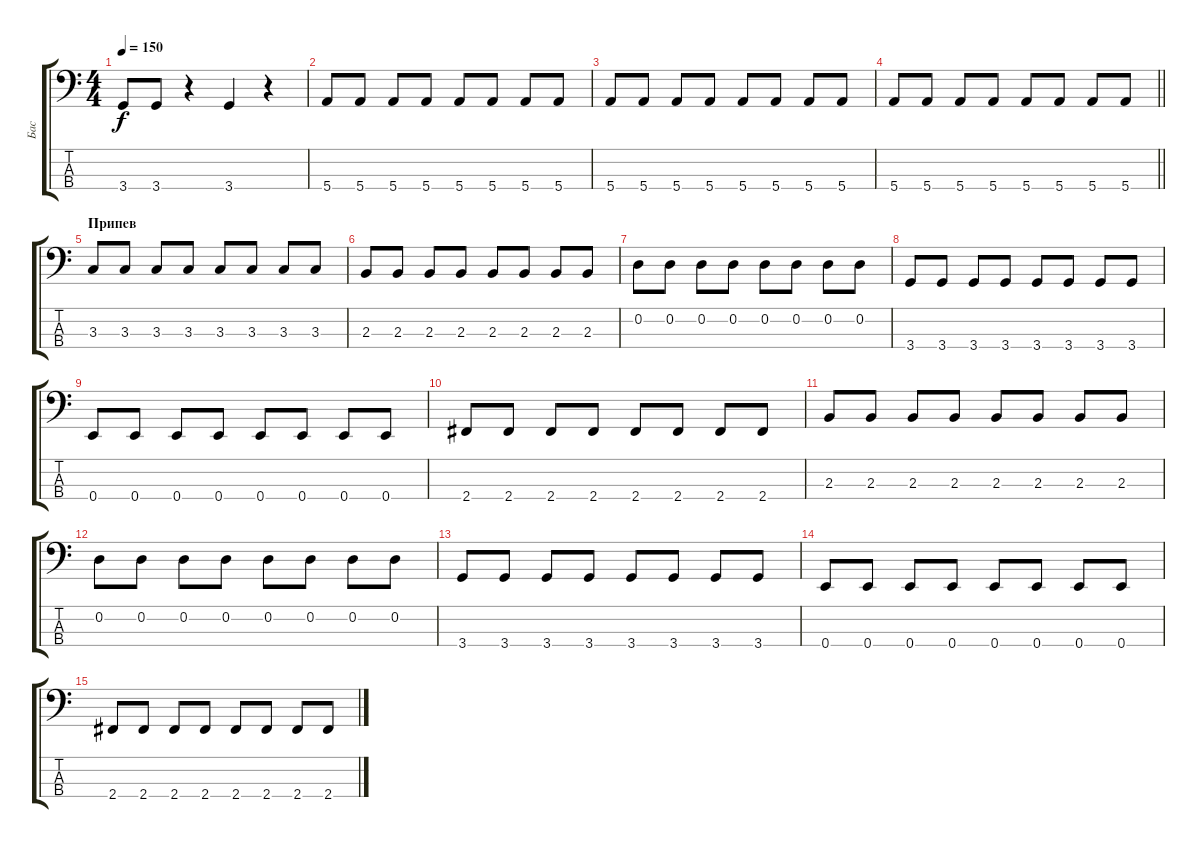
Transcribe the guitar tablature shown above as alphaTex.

\track ("Бас" "Бас") {instrument electricbassfinger}
\staff {score tabs}
\tuning (G2 D2 A1 E1) {hide}
\ts (4 4)
\tempo 150
\clef f4
\ks c
3.4.8{dy f} 3.4.8 r.4 3.4.4 r.4 |
5.4.8 5.4.8 5.4.8 5.4.8 5.4.8 5.4.8 5.4.8 5.4.8 |
5.4.8 5.4.8 5.4.8 5.4.8 5.4.8 5.4.8 5.4.8 5.4.8 |
\barLineRight lightlight
5.4.8 5.4.8 5.4.8 5.4.8 5.4.8 5.4.8 5.4.8 5.4.8 |
\section ("" "Припев")
3.3.8 3.3.8 3.3.8 3.3.8 3.3.8 3.3.8 3.3.8 3.3.8 |
2.3.8 2.3.8 2.3.8 2.3.8 2.3.8 2.3.8 2.3.8 2.3.8 |
0.2.8 0.2.8 0.2.8 0.2.8 0.2.8 0.2.8 0.2.8 0.2.8 |
3.4.8 3.4.8 3.4.8 3.4.8 3.4.8 3.4.8 3.4.8 3.4.8 |
0.4.8 0.4.8 0.4.8 0.4.8 0.4.8 0.4.8 0.4.8 0.4.8 |
2.4.8 2.4.8 2.4.8 2.4.8 2.4.8 2.4.8 2.4.8 2.4.8 |
2.3.8 2.3.8 2.3.8 2.3.8 2.3.8 2.3.8 2.3.8 2.3.8 |
0.2.8 0.2.8 0.2.8 0.2.8 0.2.8 0.2.8 0.2.8 0.2.8 |
3.4.8 3.4.8 3.4.8 3.4.8 3.4.8 3.4.8 3.4.8 3.4.8 |
0.4.8 0.4.8 0.4.8 0.4.8 0.4.8 0.4.8 0.4.8 0.4.8 |
2.4.8 2.4.8 2.4.8 2.4.8 2.4.8 2.4.8 2.4.8 2.4.8
